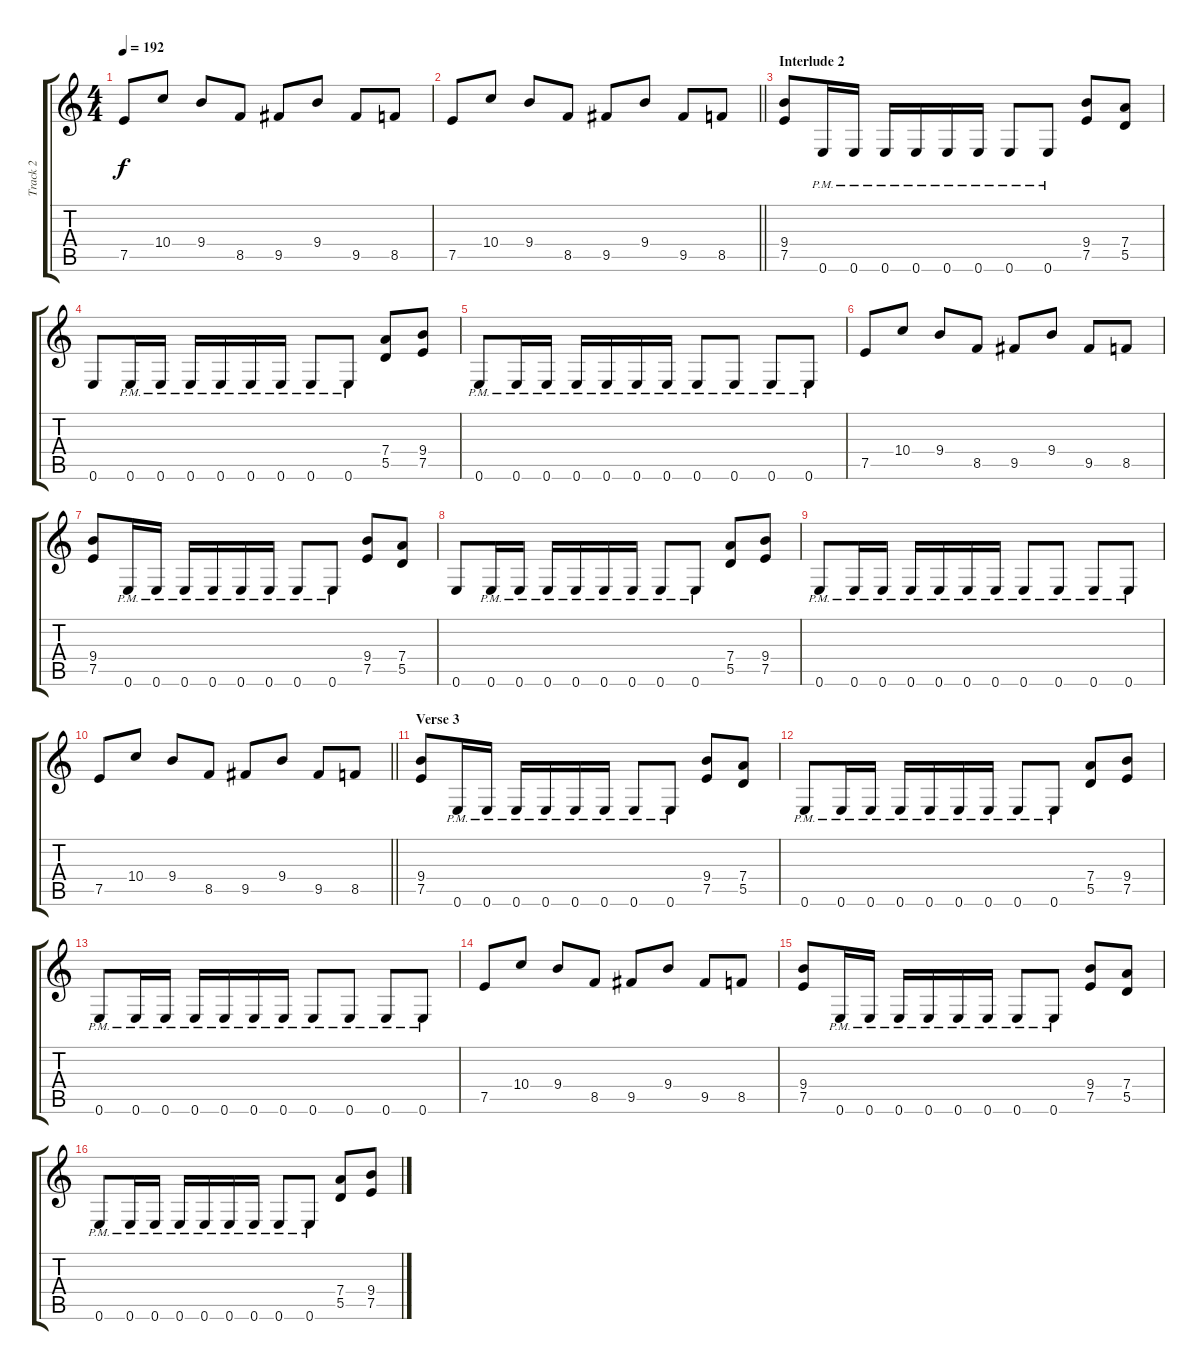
\track ("Track 2" "Track 2") {instrument distortionguitar}
\staff {score tabs}
\tuning (E4 B3 G3 D3 A2 E2) {hide}
\ts (4 4)
\tempo 192
\clef g2
\ks c
7.5.8{dy f} 10.4.8 9.4.8 8.5.8 9.5.8 9.4.8 9.5.8 8.5.8 |
\barLineRight lightlight
7.5.8 10.4.8 9.4.8 8.5.8 9.5.8 9.4.8 9.5.8 8.5.8 |
\section ("" "Interlude 2")
(9.4 7.5).8 0.6{pm}.16 0.6{pm}.16 0.6{pm}.16 0.6{pm}.16 0.6{pm}.16 0.6{pm}.16 0.6{pm}.8 0.6{pm}.8 (9.4 7.5).8 (7.4 5.5).8 |
0.6.8 0.6{pm}.16 0.6{pm}.16 0.6{pm}.16 0.6{pm}.16 0.6{pm}.16 0.6{pm}.16 0.6{pm}.8 0.6{pm}.8 (7.4 5.5).8 (9.4 7.5).8 |
0.6{pm}.8 0.6{pm}.16 0.6{pm}.16 0.6{pm}.16 0.6{pm}.16 0.6{pm}.16 0.6{pm}.16 0.6{pm}.8 0.6{pm}.8 0.6{pm}.8 0.6{pm}.8 |
7.5.8 10.4.8 9.4.8 8.5.8 9.5.8 9.4.8 9.5.8 8.5.8 |
(9.4 7.5).8 0.6{pm}.16 0.6{pm}.16 0.6{pm}.16 0.6{pm}.16 0.6{pm}.16 0.6{pm}.16 0.6{pm}.8 0.6{pm}.8 (9.4 7.5).8 (7.4 5.5).8 |
0.6.8 0.6{pm}.16 0.6{pm}.16 0.6{pm}.16 0.6{pm}.16 0.6{pm}.16 0.6{pm}.16 0.6{pm}.8 0.6{pm}.8 (7.4 5.5).8 (9.4 7.5).8 |
0.6{pm}.8 0.6{pm}.16 0.6{pm}.16 0.6{pm}.16 0.6{pm}.16 0.6{pm}.16 0.6{pm}.16 0.6{pm}.8 0.6{pm}.8 0.6{pm}.8 0.6{pm}.8 |
\barLineRight lightlight
7.5.8 10.4.8 9.4.8 8.5.8 9.5.8 9.4.8 9.5.8 8.5.8 |
\section ("" "Verse 3")
(9.4 7.5).8 0.6{pm}.16 0.6{pm}.16 0.6{pm}.16 0.6{pm}.16 0.6{pm}.16 0.6{pm}.16 0.6{pm}.8 0.6{pm}.8 (9.4 7.5).8 (7.4 5.5).8 |
0.6{pm}.8 0.6{pm}.16 0.6{pm}.16 0.6{pm}.16 0.6{pm}.16 0.6{pm}.16 0.6{pm}.16 0.6{pm}.8 0.6{pm}.8 (7.4 5.5).8 (9.4 7.5).8 |
0.6{pm}.8 0.6{pm}.16 0.6{pm}.16 0.6{pm}.16 0.6{pm}.16 0.6{pm}.16 0.6{pm}.16 0.6{pm}.8 0.6{pm}.8 0.6{pm}.8 0.6{pm}.8 |
7.5.8 10.4.8 9.4.8 8.5.8 9.5.8 9.4.8 9.5.8 8.5.8 |
(9.4 7.5).8 0.6{pm}.16 0.6{pm}.16 0.6{pm}.16 0.6{pm}.16 0.6{pm}.16 0.6{pm}.16 0.6{pm}.8 0.6{pm}.8 (9.4 7.5).8 (7.4 5.5).8 |
0.6{pm}.8 0.6{pm}.16 0.6{pm}.16 0.6{pm}.16 0.6{pm}.16 0.6{pm}.16 0.6{pm}.16 0.6{pm}.8 0.6{pm}.8 (7.4 5.5).8 (9.4 7.5).8
